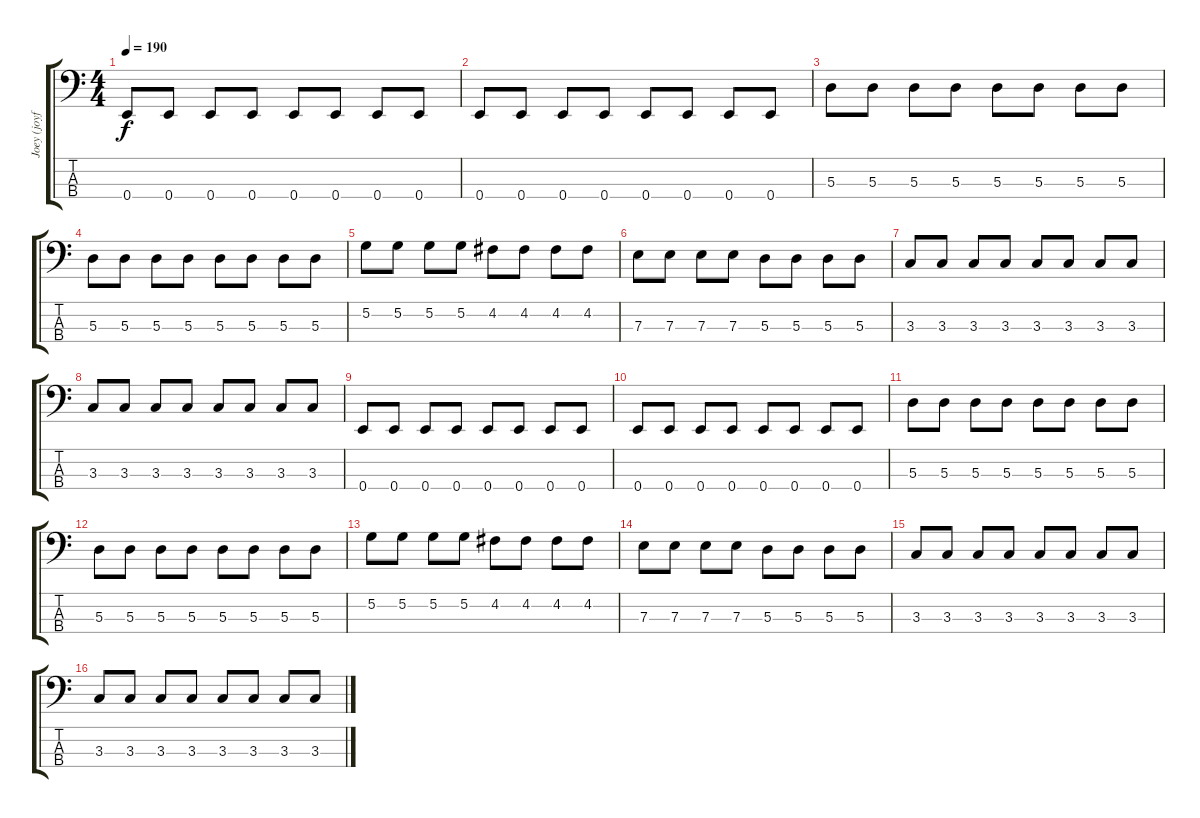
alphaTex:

\track ("Joey (joyfull) De Maio" "Joey (joyf") {instrument electricbasspick}
\staff {score tabs}
\tuning (G2 D2 A1 E1) {hide}
\ts (4 4)
\tempo 190
\clef f4
\ks c
0.4.8{dy f} 0.4.8 0.4.8 0.4.8 0.4.8 0.4.8 0.4.8 0.4.8 |
0.4.8 0.4.8 0.4.8 0.4.8 0.4.8 0.4.8 0.4.8 0.4.8 |
5.3.8 5.3.8 5.3.8 5.3.8 5.3.8 5.3.8 5.3.8 5.3.8 |
5.3.8 5.3.8 5.3.8 5.3.8 5.3.8 5.3.8 5.3.8 5.3.8 |
5.2.8 5.2.8 5.2.8 5.2.8 4.2.8 4.2.8 4.2.8 4.2.8 |
7.3.8 7.3.8 7.3.8 7.3.8 5.3.8 5.3.8 5.3.8 5.3.8 |
3.3.8 3.3.8 3.3.8 3.3.8 3.3.8 3.3.8 3.3.8 3.3.8 |
3.3.8 3.3.8 3.3.8 3.3.8 3.3.8 3.3.8 3.3.8 3.3.8 |
0.4.8 0.4.8 0.4.8 0.4.8 0.4.8 0.4.8 0.4.8 0.4.8 |
0.4.8 0.4.8 0.4.8 0.4.8 0.4.8 0.4.8 0.4.8 0.4.8 |
5.3.8 5.3.8 5.3.8 5.3.8 5.3.8 5.3.8 5.3.8 5.3.8 |
5.3.8 5.3.8 5.3.8 5.3.8 5.3.8 5.3.8 5.3.8 5.3.8 |
5.2.8 5.2.8 5.2.8 5.2.8 4.2.8 4.2.8 4.2.8 4.2.8 |
7.3.8 7.3.8 7.3.8 7.3.8 5.3.8 5.3.8 5.3.8 5.3.8 |
3.3.8 3.3.8 3.3.8 3.3.8 3.3.8 3.3.8 3.3.8 3.3.8 |
3.3.8 3.3.8 3.3.8 3.3.8 3.3.8 3.3.8 3.3.8 3.3.8
